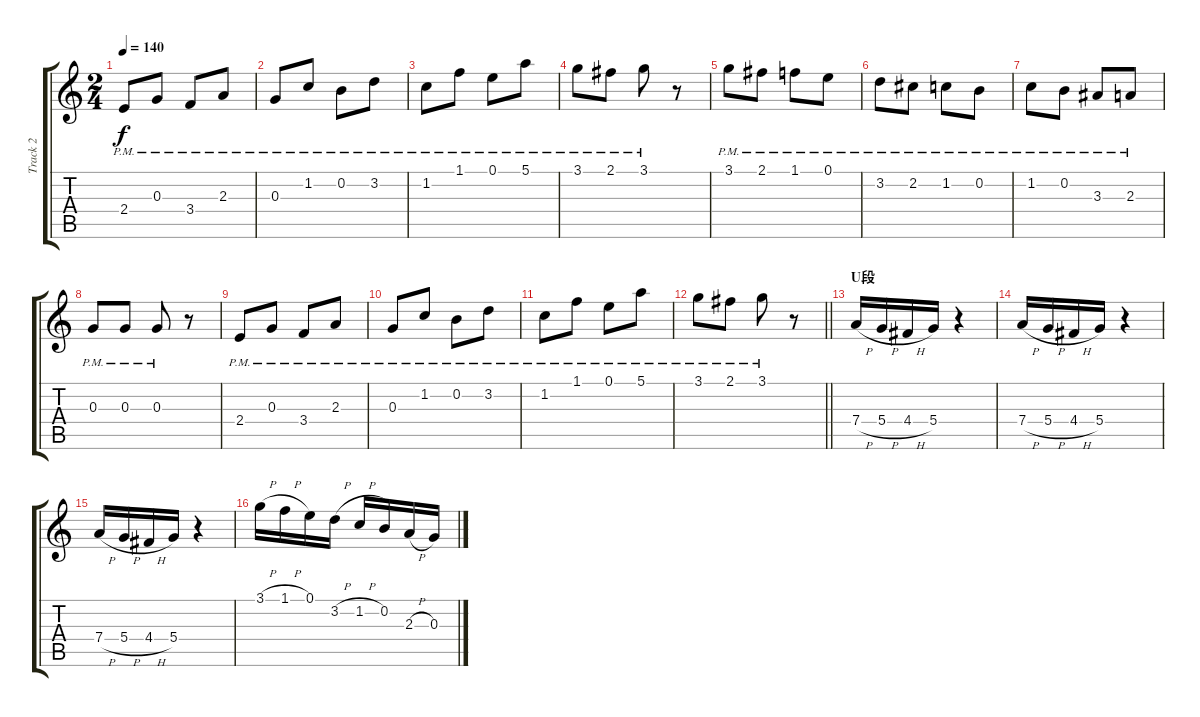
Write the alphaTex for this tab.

\track ("Track 2" "Track 2") {instrument acousticguitarsteel}
\staff {score tabs}
\tuning (E4 B3 G3 D3 A2 E2) {hide}
\ts (2 4)
\tempo 140
\clef g2
\ks c
2.4{pm}.8{dy f} 0.3{pm}.8 3.4{pm}.8 2.3{pm}.8 |
0.3{pm}.8 1.2{pm}.8 0.2{pm}.8 3.2{pm}.8 |
1.2{pm}.8 1.1{pm}.8 0.1{pm}.8 5.1{pm}.8 |
3.1{pm}.8 2.1{pm}.8 3.1{pm}.8 r.8 |
3.1{pm}.8 2.1{pm}.8 1.1{pm}.8 0.1{pm}.8 |
3.2{pm}.8 2.2{pm}.8 1.2{pm}.8 0.2{pm}.8 |
1.2{pm}.8 0.2{pm}.8 3.3{pm}.8 2.3{pm}.8 |
0.3{pm}.8 0.3{pm}.8 0.3{pm}.8 r.8 |
2.4{pm}.8 0.3{pm}.8 3.4{pm}.8 2.3{pm}.8 |
0.3{pm}.8 1.2{pm}.8 0.2{pm}.8 3.2{pm}.8 |
1.2{pm}.8 1.1{pm}.8 0.1{pm}.8 5.1{pm}.8 |
\barLineRight lightlight
3.1{pm}.8 2.1{pm}.8 3.1{pm}.8 r.8 |
\section ("" "U段")
7.4{h}.16 5.4{h}.16 4.4{h}.16 5.4.16 r.4 |
7.4{h}.16 5.4{h}.16 4.4{h}.16 5.4.16 r.4 |
7.4{h}.16 5.4{h}.16 4.4{h}.16 5.4.16 r.4 |
3.1{h}.16 1.1{h}.16 0.1.16 3.2{h}.16 1.2{h}.16 0.2.16 2.3{h}.16 0.3.16
